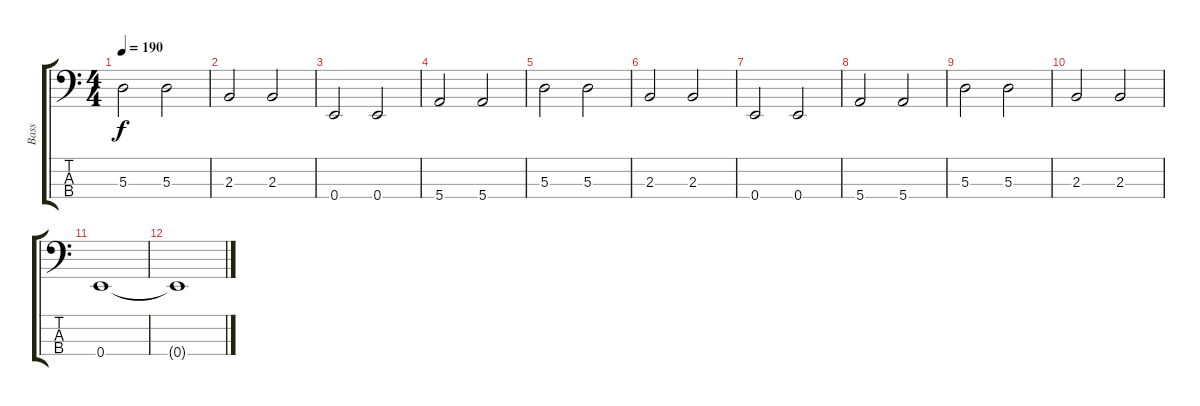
\track ("Bass" "Bass") {instrument electricbassfinger}
\staff {score tabs}
\tuning (G2 D2 A1 E1) {hide}
\ts (4 4)
\tempo 190
\clef f4
\ks c
5.3.2{dy f} 5.3.2 |
2.3.2 2.3.2 |
0.4.2 0.4.2 |
5.4.2 5.4.2 |
5.3.2 5.3.2 |
2.3.2 2.3.2 |
0.4.2 0.4.2 |
5.4.2 5.4.2 |
5.3.2 5.3.2 |
2.3.2 2.3.2 |
0.4.1 |
0.4{t}.1
